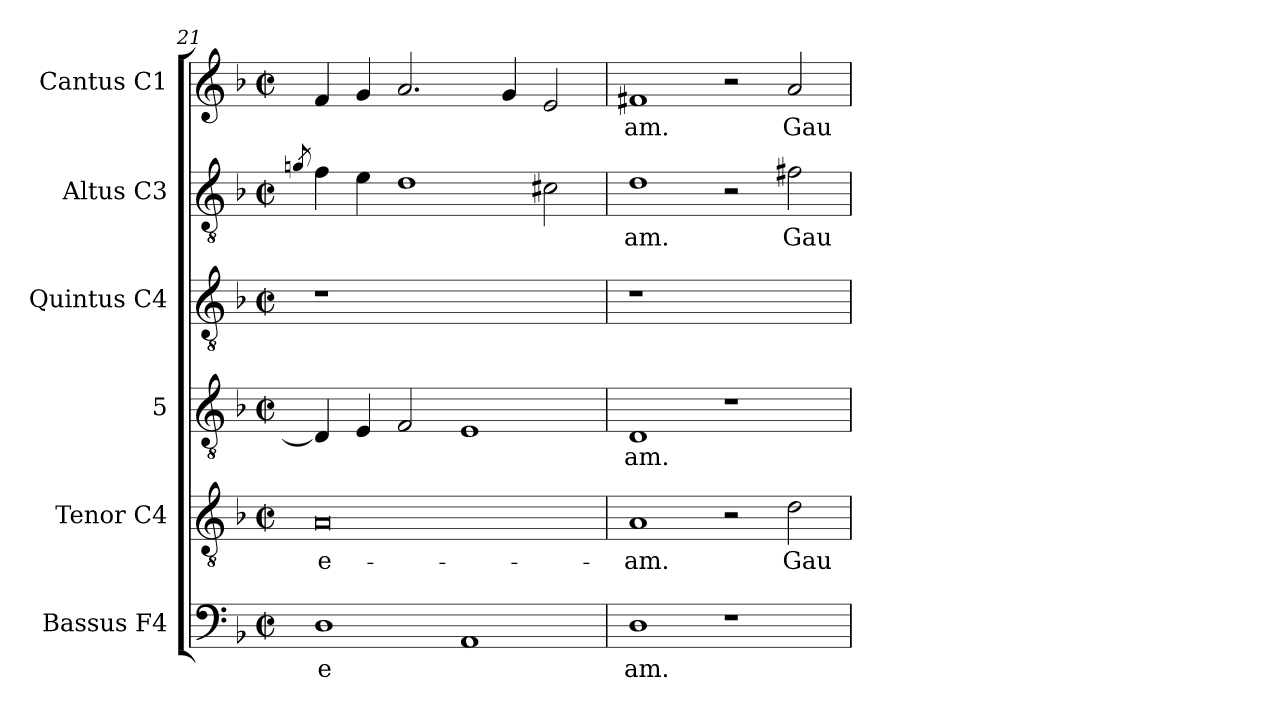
**kern	**text	**kern	**text	**kern	**text	**kern	**kern	**text	**kern	**text
*part6	*part6	*part5	*part5	*part4	*part4	*part3	*part2	*part2	*part1	*part1
*staff6	*staff6	*staff5	*staff5	*staff4	*staff4	*staff3	*staff2	*staff2	*staff1	*staff1
*I"Bassus  F4	*	*I"Tenor  C4	*	*I"5	*	*I"Quintus  C4	*I"Altus  C3	*	*I"Cantus  C1	*
*I'B	*	*I'T	*	*	*	*	*I'A	*	*I'C	*
!!LO:LB:g=z
*clefF4	*	*clefGv2	*	*clefGv2	*	*clefGv2	*clefGv2	*	*clefG2	*
*k[b-]	*	*k[b-]	*	*k[b-]	*	*k[b-]	*k[b-]	*	*k[b-]	*
*F:	*	*F:	*	*F:	*	*F:	*F:	*	*F:	*
*M2/2	*	*M2/2	*	*M2/2	*	*M2/2	*M2/2	*	*M2/2	*
*met(c|)	*	*met(c|)	*	*met(c|)	*	*met(c|)	*met(c|)	*	*met(c|)	*
=21	=21	=21	=21	=21	=21	=21	=21	=21	=21	=21
.	.	.	.	.	.	.	8qgn/	.	.	.
!	!LO:LY:b:cj	!	!LO:LY:b:cj	!	!LO:LY:b:cj	!	!	!LO:LY:b:cj	!	!LO:LY:b:cj
1D	e-	0A	e-	4D/]	--	1r	4f\	--	4f/	--
!	!	!	!	!	!LO:LY:b:cj	!	!	!LO:LY:b:cj	!	!LO:LY:b:cj
.	.	.	.	4E/	--	.	4e\	--	4g/	--
!	!	!	!	!	!LO:LY:b:cj	!	!	!LO:LY:b:cj	!	!LO:LY:b:cj
.	.	.	.	2F/	--	.	1d	--	2.a/	--
!	!LO:LY:b:cj	!	!	!	!LO:LY:b:cj	!	!	!	!	!
1AA	--	.	.	1E	--	1ryy	.	.	.	.
!	!	!	!	!	!	!	!	!	!	!LO:LY:b:cj
.	.	.	.	.	.	.	.	.	4g/	--
!	!	!	!	!	!	!	!	!LO:LY:b:cj	!	!LO:LY:b:cj
.	.	.	.	.	.	.	2c#X\	--	2e/	--
=22	=22	=22	=22	=22	=22	=22	=22	=22	=22	=22
!	!LO:LY:b:cj	!	!LO:LY:b:cj	!	!LO:LY:b:cj	!	!	!LO:LY:b:cj	!	!LO:LY:b:cj
1D	-am.	1A	-am.	1D	-am.	1r	1d	-am.	1f#X	-am.
1r	.	2r	.	1r	.	1ryy	2r	.	2r	.
!	!	!	!LO:LY:b:cj	!	!	!	!	!LO:LY:b:cj	!	!LO:LY:b:cj
.	.	2d\	Gau-	.	.	.	2f#X\	Gau-	2a/	Gau-
=	=	=	=	=	=	=	=	=	=	=
*-	*-	*-	*-	*-	*-	*-	*-	*-	*-	*-
